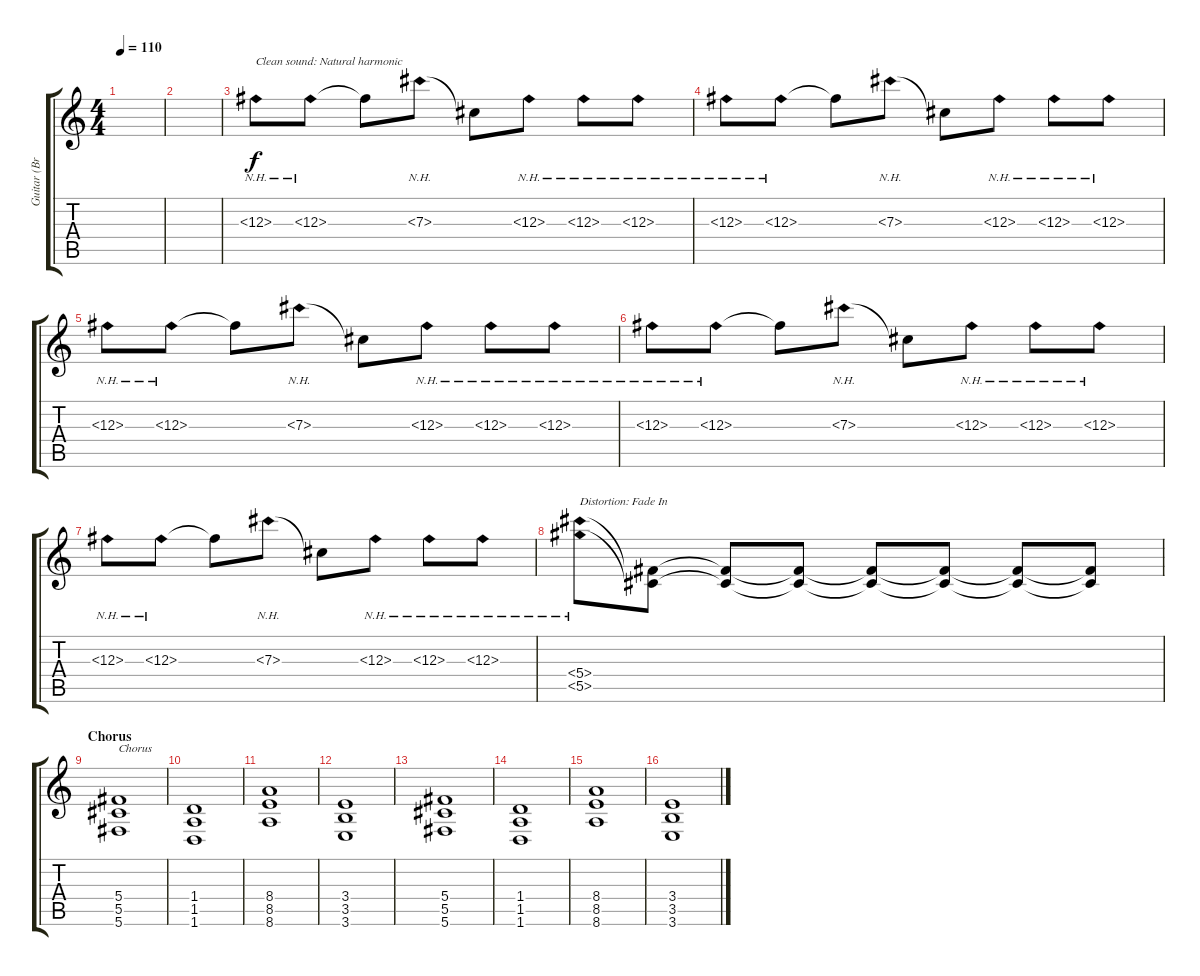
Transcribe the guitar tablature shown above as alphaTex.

\track ("Guitar (Brad Delson)" "Guitar (Br") {instrument distortionguitar}
\staff {score tabs}
\tuning (Eb4 Bb3 Gb3 Db3 Ab2 Db2) {hide}
\ts (4 4)
\tempo 110
\clef g2
\ks c
|
|
12.3{nh}.8{txt "Clean sound: Natural harmonic" volume 14 instrument electricguitarclean} 12.3{nh}.8 12.3{t}.8 7.3{nh}.8 7.3{t}.8 12.3{nh}.8 12.3{nh}.8 12.3{nh}.8 |
12.3{nh}.8{volume 14 instrument electricguitarclean} 12.3{nh}.8 12.3{t}.8 7.3{nh}.8 7.3{t}.8 12.3{nh}.8 12.3{nh}.8 12.3{nh}.8 |
12.3{nh}.8{volume 14 instrument electricguitarclean} 12.3{nh}.8 12.3{t}.8 7.3{nh}.8 7.3{t}.8 12.3{nh}.8 12.3{nh}.8 12.3{nh}.8 |
12.3{nh}.8{volume 14 instrument electricguitarclean} 12.3{nh}.8 12.3{t}.8 7.3{nh}.8 7.3{t}.8 12.3{nh}.8 12.3{nh}.8 12.3{nh}.8 |
12.3{nh}.8{volume 14 instrument electricguitarclean} 12.3{nh}.8 12.3{t}.8 7.3{nh}.8 7.3{t}.8 12.3{nh}.8 12.3{nh}.8 12.3{nh}.8 |
(5.4{nh} 5.5{nh}).8{txt "Distortion: Fade In" volume 0 instrument distortionguitar} (5.4{t} 5.5{t}).8{volume 2} (5.4{t} 5.5{t}).8{volume 4} (5.4{t} 5.5{t}).8{volume 6} (5.4{t} 5.5{t}).8{volume 9} (5.4{t} 5.5{t}).8{volume 12} (5.4{t} 5.5{t}).8{volume 14} (5.4{t} 5.5{t}).8{volume 16} |
\section ("" "Chorus")
(5.4 5.5 5.6).1{txt "Chorus"} |
(1.4 1.5 1.6).1 |
(8.4 8.5 8.6).1 |
(3.4 3.5 3.6).1 |
(5.4 5.5 5.6).1 |
(1.4 1.5 1.6).1 |
(8.4 8.5 8.6).1 |
(3.4 3.5 3.6).1
